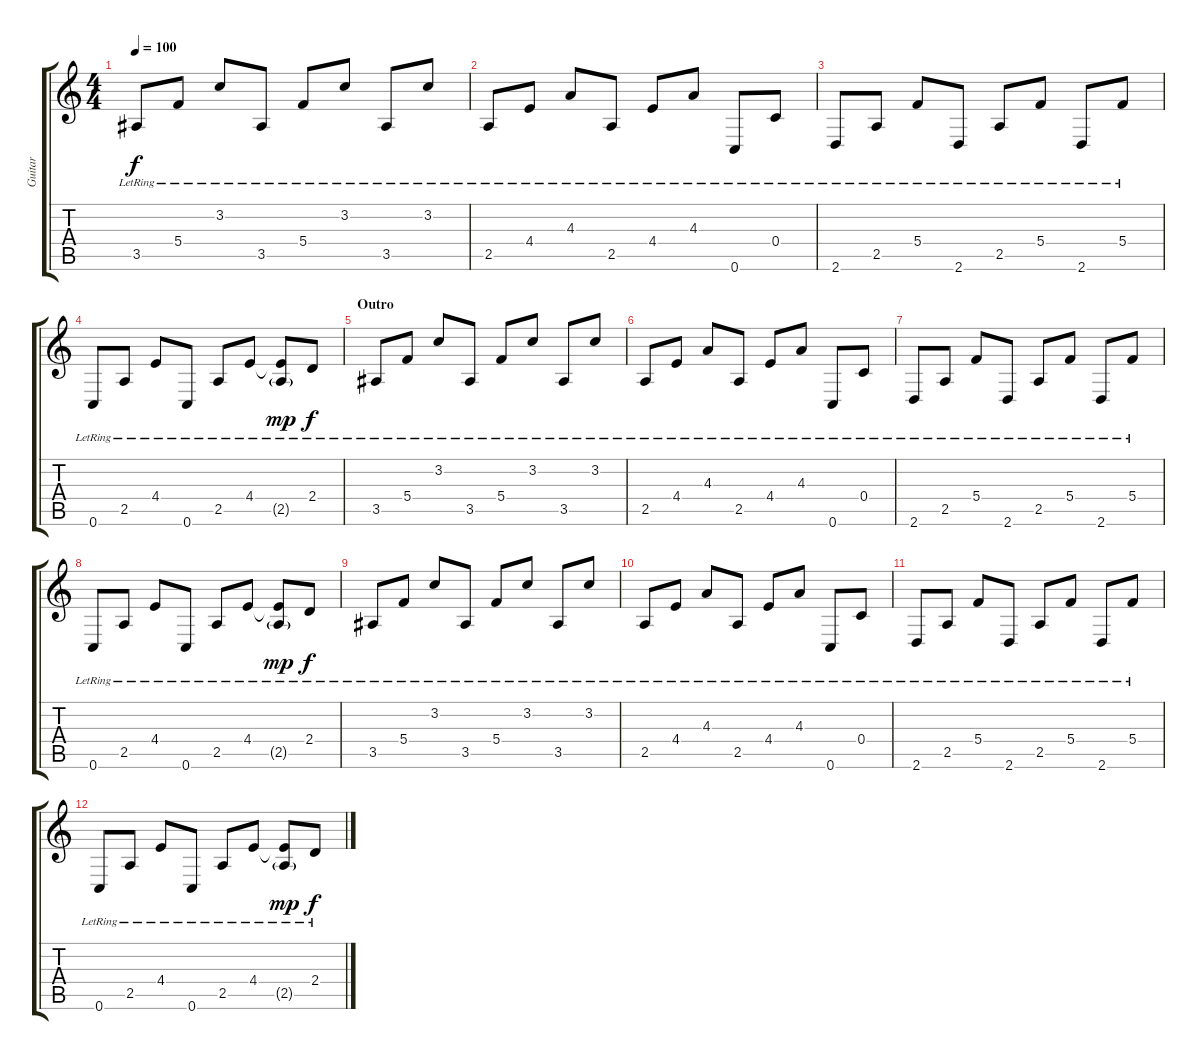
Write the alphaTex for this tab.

\track ("Guitar" "Guitar") {instrument electricguitarclean}
\staff {score tabs}
\tuning (D4 A3 F3 C3 G2 C2) {hide}
\ts (4 4)
\tempo 100
\clef g2
\ks c
3.5{lr}.8{dy f} 5.4{lr}.8 3.2{lr}.8 3.5{lr}.8 5.4{lr}.8 3.2{lr}.8 3.5{lr}.8 3.2{lr}.8 |
2.5{lr}.8 4.4{lr}.8 4.3{lr}.8 2.5{lr}.8 4.4{lr}.8 4.3{lr}.8 0.6{lr}.8 0.4{lr}.8 |
2.6{lr}.8 2.5{lr}.8 5.4{lr}.8 2.6{lr}.8 2.5{lr}.8 5.4{lr}.8 2.6{lr}.8 5.4{lr}.8 |
0.6{lr}.8 2.5{lr}.8 4.4{lr}.8 0.6{lr}.8 2.5{lr}.8 4.4{lr}.8 (4.4{t} 2.5{g lr}).8{dy mp} 2.4{lr}.8{dy f} |
\section ("" "Outro")
3.5{lr}.8 5.4{lr}.8 3.2{lr}.8 3.5{lr}.8 5.4{lr}.8 3.2{lr}.8 3.5{lr}.8 3.2{lr}.8 |
2.5{lr}.8 4.4{lr}.8 4.3{lr}.8 2.5{lr}.8 4.4{lr}.8 4.3{lr}.8 0.6{lr}.8 0.4{lr}.8 |
2.6{lr}.8 2.5{lr}.8 5.4{lr}.8 2.6{lr}.8 2.5{lr}.8 5.4{lr}.8 2.6{lr}.8 5.4{lr}.8 |
0.6{lr}.8 2.5{lr}.8 4.4{lr}.8 0.6{lr}.8 2.5{lr}.8 4.4{lr}.8 (4.4{t} 2.5{g lr}).8{dy mp} 2.4{lr}.8{dy f} |
3.5{lr}.8 5.4{lr}.8 3.2{lr}.8 3.5{lr}.8 5.4{lr}.8 3.2{lr}.8 3.5{lr}.8 3.2{lr}.8 |
2.5{lr}.8 4.4{lr}.8 4.3{lr}.8 2.5{lr}.8 4.4{lr}.8 4.3{lr}.8 0.6{lr}.8 0.4{lr}.8 |
2.6{lr}.8 2.5{lr}.8 5.4{lr}.8 2.6{lr}.8 2.5{lr}.8 5.4{lr}.8 2.6{lr}.8 5.4{lr}.8 |
0.6{lr}.8 2.5{lr}.8 4.4{lr}.8 0.6{lr}.8 2.5{lr}.8 4.4{lr}.8 (4.4{t} 2.5{g lr}).8{dy mp} 2.4{lr}.8{dy f}
